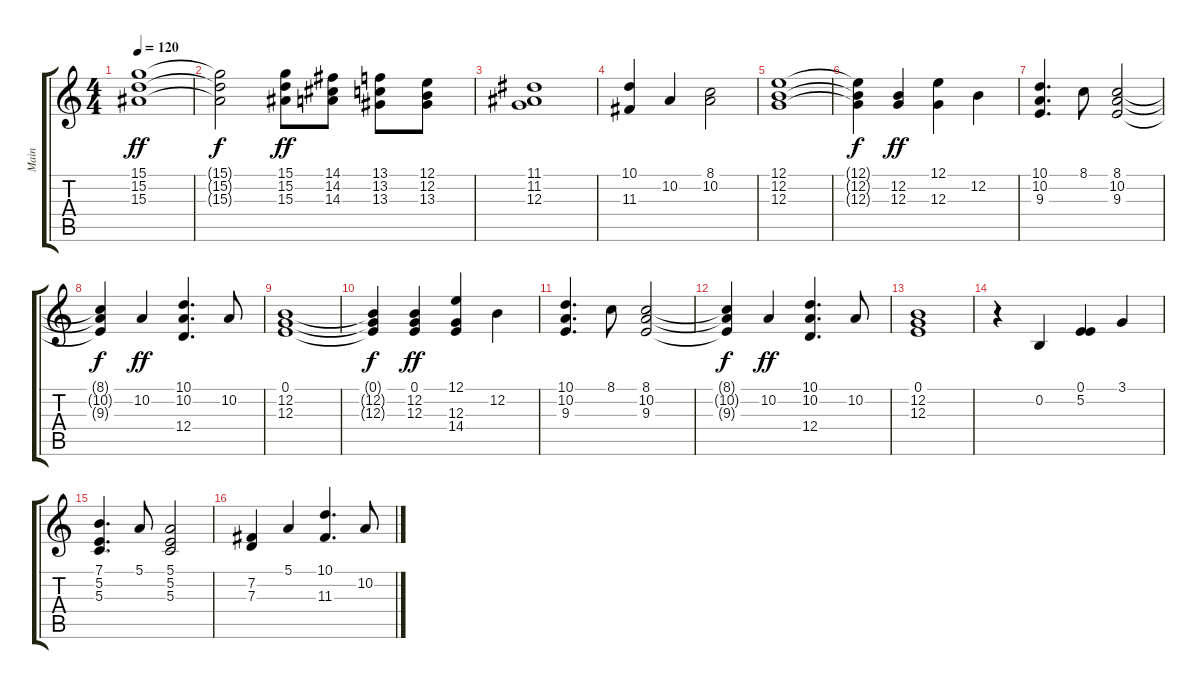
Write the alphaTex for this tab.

\track ("Main" "Main") {instrument churchorgan}
\staff {score tabs}
\tuning (E4 B3 G3 D3 A2 E2) {hide}
\ts (4 4)
\tempo 120
\clef g2
\ks c
(15.1 15.2 15.3).1{dy ff} |
(15.1{t} 15.2{t} 15.3{t}).2{dy f} (15.1 15.2 15.3).8{dy ff volume 14} (14.1 14.2 14.3).8{volume 14} (13.1 13.2 13.3).8{volume 14} (12.1 12.2 13.3).8{volume 14} |
(11.1 11.2 12.3).1{volume 14} |
(10.1 11.3).4{volume 14} 10.2.4{volume 14} (8.1 10.2).2 |
(12.1 12.2 12.3).1{volume 14} |
(12.1{t} 12.2{t} 12.3{t}).4{dy f} (12.2 12.3).4{dy ff volume 14} (12.1 12.3).4 12.2.4 |
(10.1 10.2 9.3).4{d} 8.1.8 (8.1 10.2 9.3).2 |
(8.1{t} 10.2{t} 9.3{t}).4{dy f} 10.2.4{dy ff} (10.1 10.2 12.4).4{d} 10.2.8 |
(0.1 12.2 12.3).1 |
(0.1{t} 12.2{t} 12.3{t}).4{dy f} (0.1 12.2 12.3).4{dy ff} (12.1 12.3 14.4).4 12.2.4 |
(10.1 10.2 9.3).4{d} 8.1.8 (8.1 10.2 9.3).2 |
(8.1{t} 10.2{t} 9.3{t}).4{dy f} 10.2.4{dy ff} (10.1 10.2 12.4).4{d} 10.2.8 |
(0.1 12.2 12.3).1 |
r.4 0.2.4 (0.1 5.2).4 3.1.4 |
(7.1 5.2 5.3).4{d} 5.1.8 (5.1 5.2 5.3).2 |
(7.2 7.3).4 5.1.4 (10.1 11.3).4{d} 10.2.8
